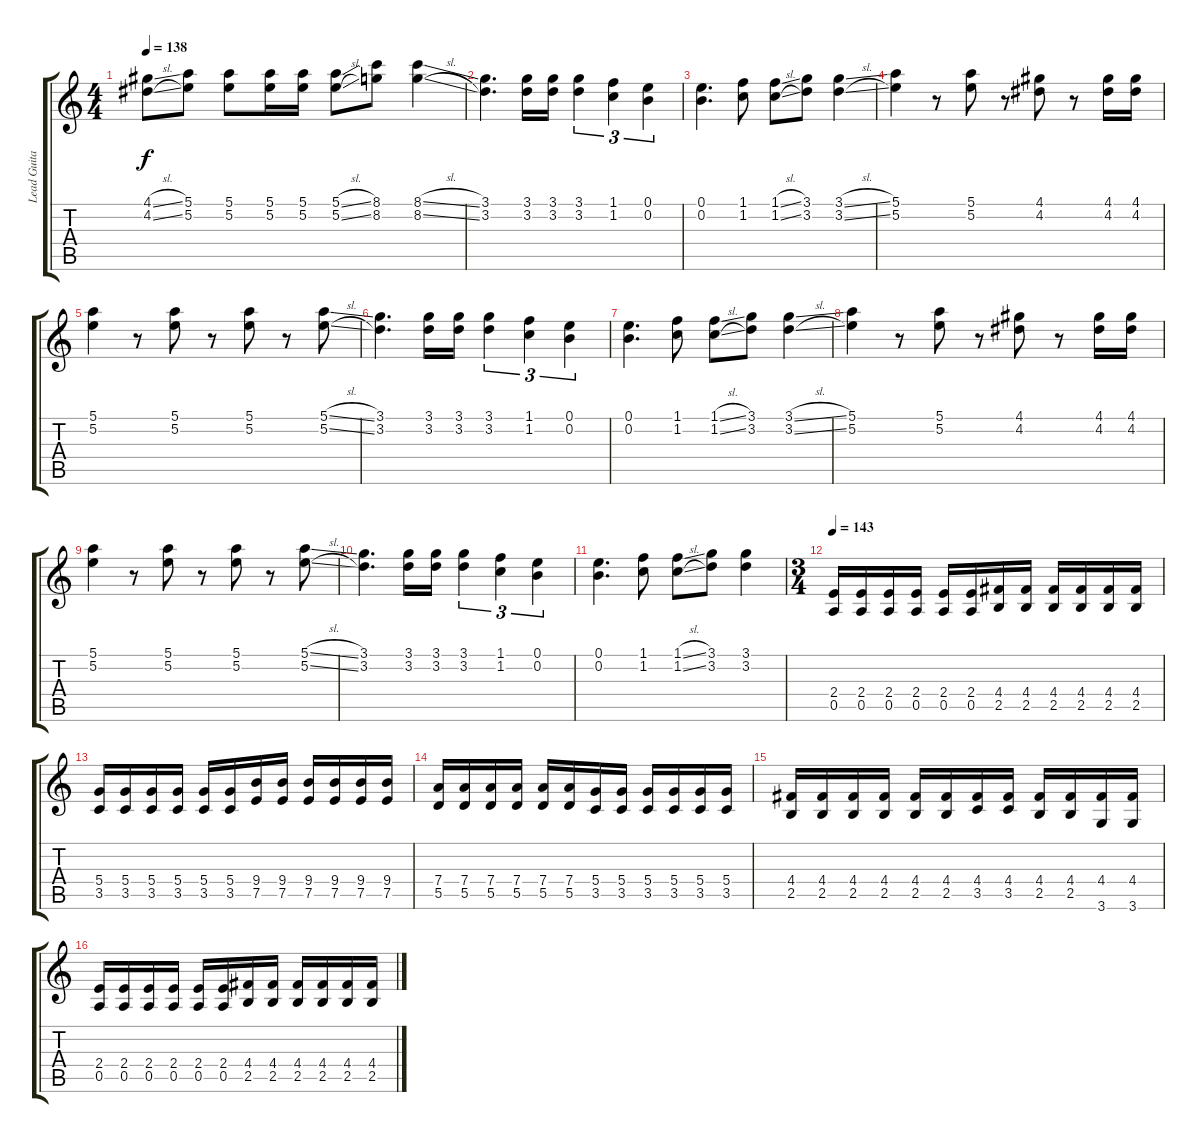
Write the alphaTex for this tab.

\track ("Lead Guitar (with addition of second gu" "Lead Guita") {instrument distortionguitar}
\staff {score tabs}
\tuning (E4 B3 G3 D3 A2 E2) {hide}
\ts (4 4)
\tempo 138
\clef g2
\ks c
(4.1{sl} 4.2{sl}).8{dy f} (5.1 5.2).8 (5.1 5.2).8 (5.1 5.2).16 (5.1 5.2).16 (5.1{sl} 5.2{sl}).8 (8.1 8.2).8 (8.1{sl} 8.2{sl}).4 |
(3.1 3.2).4{d} (3.1 3.2).16 (3.1 3.2).16 (3.1 3.2).4{tu (3 2)} (1.1 1.2).4{tu (3 2)} (0.1 0.2).4{tu (3 2)} |
(0.1 0.2).4{d} (1.1 1.2).8 (1.1{sl} 1.2{sl}).8 (3.1 3.2).8 (3.1{sl} 3.2{sl}).4 |
(5.1 5.2).4 r.8 (5.1 5.2).8 r.8 (4.1 4.2).8 r.8 (4.1 4.2).16 (4.1 4.2).16 |
(5.1 5.2).4 r.8 (5.1 5.2).8 r.8 (5.1 5.2).8 r.8 (5.1{sl} 5.2{sl}).8 |
(3.1 3.2).4{d} (3.1 3.2).16 (3.1 3.2).16 (3.1 3.2).4{tu (3 2)} (1.1 1.2).4{tu (3 2)} (0.1 0.2).4{tu (3 2)} |
(0.1 0.2).4{d} (1.1 1.2).8 (1.1{sl} 1.2{sl}).8 (3.1 3.2).8 (3.1{sl} 3.2{sl}).4 |
(5.1 5.2).4 r.8 (5.1 5.2).8 r.8 (4.1 4.2).8 r.8 (4.1 4.2).16 (4.1 4.2).16 |
(5.1 5.2).4 r.8 (5.1 5.2).8 r.8 (5.1 5.2).8 r.8 (5.1{sl} 5.2{sl}).8 |
(3.1 3.2).4{d} (3.1 3.2).16 (3.1 3.2).16 (3.1 3.2).4{tu (3 2)} (1.1 1.2).4{tu (3 2)} (0.1 0.2).4{tu (3 2)} |
(0.1 0.2).4{d} (1.1 1.2).8 (1.1{sl} 1.2{sl}).8 (3.1 3.2).8 (3.1 3.2).4 |
\ts (3 4)
\tempo 143
(2.4 0.5).16 (2.4 0.5).16 (2.4 0.5).16 (2.4 0.5).16 (2.4 0.5).16 (2.4 0.5).16 (4.4 2.5).16 (4.4 2.5).16 (4.4 2.5).16 (4.4 2.5).16 (4.4 2.5).16 (4.4 2.5).16 |
(5.4 3.5).16 (5.4 3.5).16 (5.4 3.5).16 (5.4 3.5).16 (5.4 3.5).16 (5.4 3.5).16 (9.4 7.5).16 (9.4 7.5).16 (9.4 7.5).16 (9.4 7.5).16 (9.4 7.5).16 (9.4 7.5).16 |
(7.4 5.5).16 (7.4 5.5).16 (7.4 5.5).16 (7.4 5.5).16 (7.4 5.5).16 (7.4 5.5).16 (5.4 3.5).16 (5.4 3.5).16 (5.4 3.5).16 (5.4 3.5).16 (5.4 3.5).16 (5.4 3.5).16 |
(4.4 2.5).16 (4.4 2.5).16 (4.4 2.5).16 (4.4 2.5).16 (4.4 2.5).16 (4.4 2.5).16 (4.4 3.5).16 (4.4 3.5).16 (4.4 2.5).16 (4.4 2.5).16 (4.4 3.6).16 (4.4 3.6).16 |
(2.4 0.5).16 (2.4 0.5).16 (2.4 0.5).16 (2.4 0.5).16 (2.4 0.5).16 (2.4 0.5).16 (4.4 2.5).16 (4.4 2.5).16 (4.4 2.5).16 (4.4 2.5).16 (4.4 2.5).16 (4.4 2.5).16
